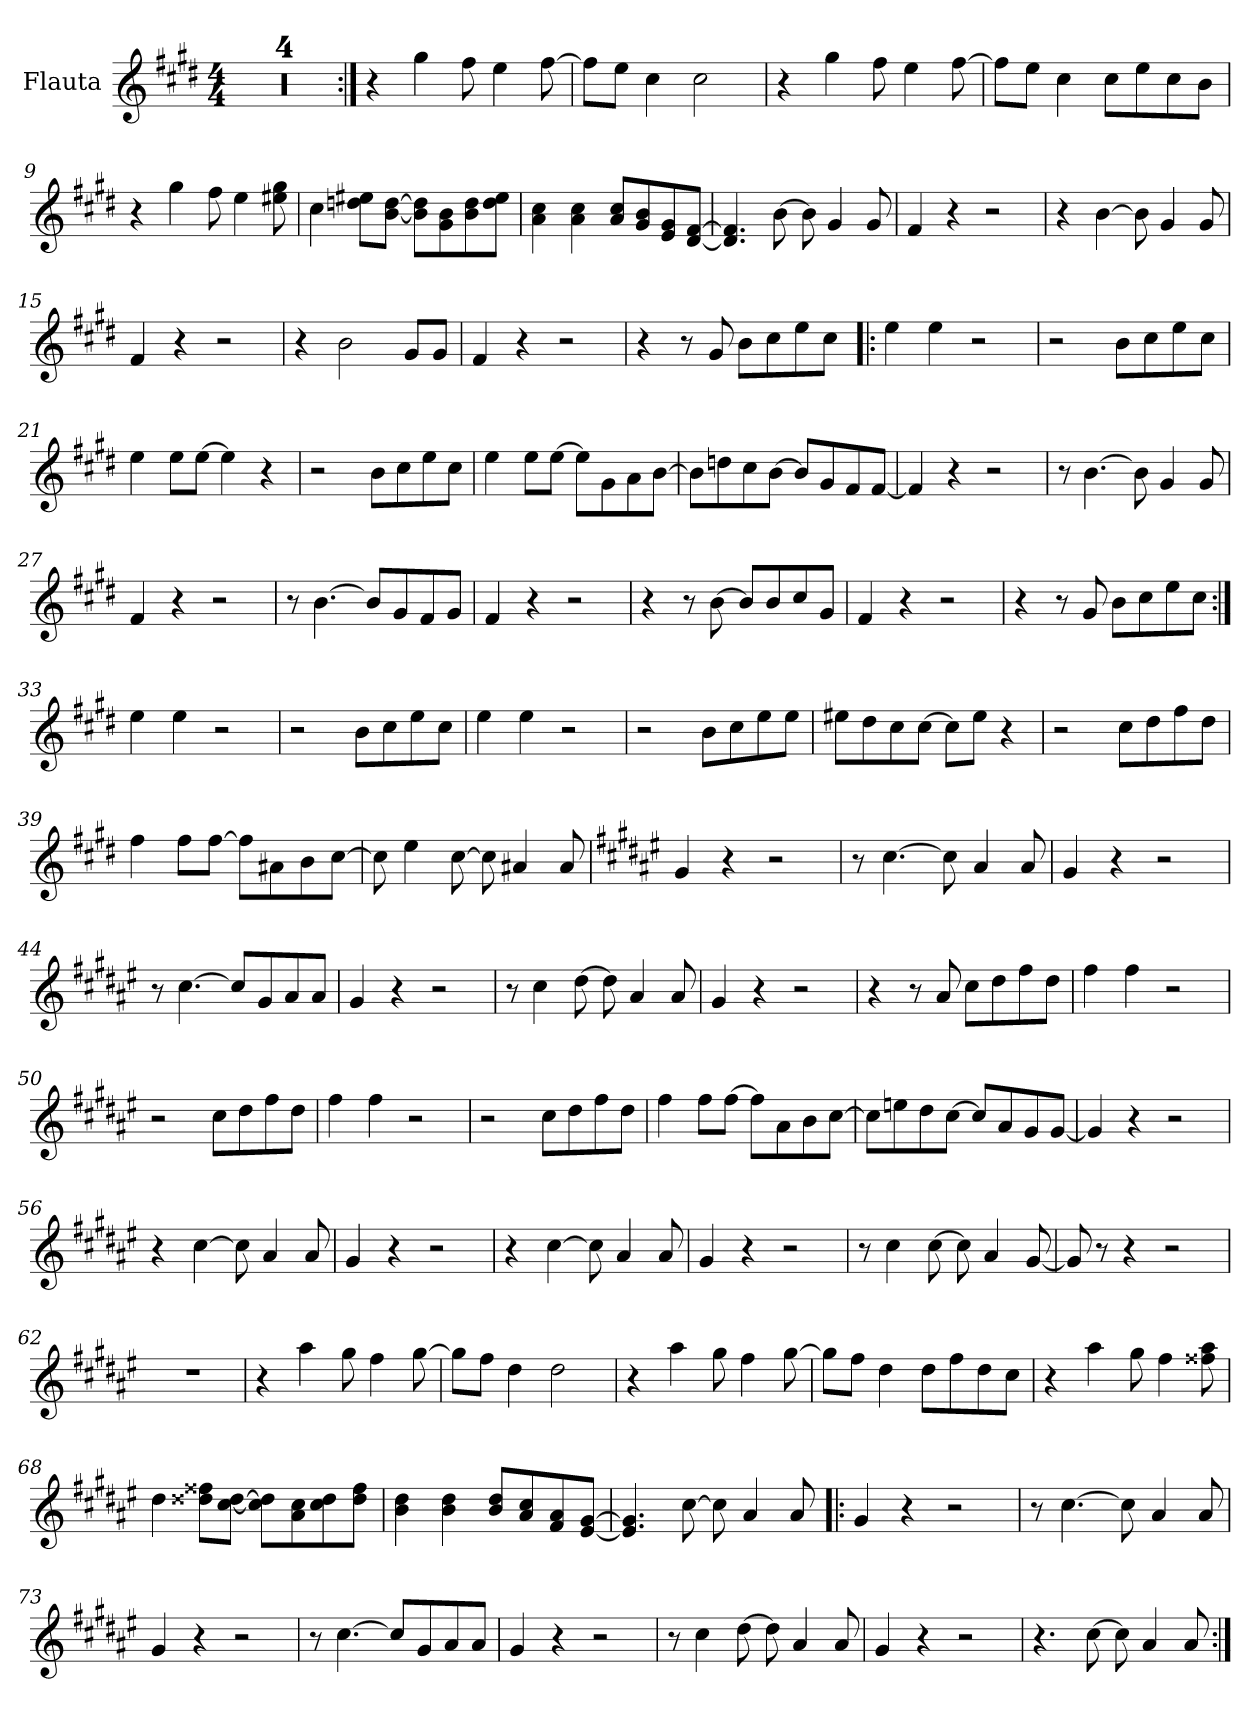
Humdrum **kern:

**kern
*part1
*staff1
*I"Flauta
*I'Fl.
*clefG2
*k[f#c#g#d#]
*M4/4
*MM122
=1
1r
=2
1r
=3
1r
=4
1r
=5:|!
4r
4gg#\
8ff#\
4ee\
[8ff#\
=6
8ff#\L]
8ee\J
4cc#\
2cc#\
=7
4r
4gg#\
8ff#\
4ee\
[8ff#\
!!LO:LB:g=z
=8
8ff#\L]
8ee\J
4cc#\
8cc#\L
8ee\
8cc#\
8b\J
=9
4r
4gg#\
8ff#\
4ee\
8ee#X\ 8gg#\
=10
4cc#\
8ddn\ 8ee#X\L
[8b\ [8dd\J
8b\] 8dd\]L
8g#\ 8b\
8b\ 8dd\
8dd\ 8ee#\J
=11
4a\ 4cc#\
4a\ 4cc#\
8a/ 8cc#/L
8g#/ 8b/
8e/ 8g#/
[8d#/ [8f#/J
=12
4.d#/] 4.f#/]
[8b\
8b\]
4g#/
8g#/
!!LO:LB:g=z
=13
4f#/
4r
2r
=14
4r
[4b\
8b\]
4g#/
8g#/
=15
4f#/
4r
2r
=16
4r
2b\
8g#/L
8g#/J
=17
4f#/
4r
2r
=18
4r
8r
8g#/
8b\L
8cc#\
8ee\
8cc#\J
!!LO:LB:g=z
=19!|:
4ee\
4ee\
2r
=20
2r
8b\L
8cc#\
8ee\
8cc#\J
=21
4ee\
8ee\L
[8ee\J
4ee\]
4r
=22
2r
8b\L
8cc#\
8ee\
8cc#\J
=23
4ee\
8ee\L
[8ee\J
8ee\L]
8g#\
8a\
[8b\J
!!LO:LB:g=z
=24
8b\L]
8ddn\
8cc#\
[8b\J
8b/L]
8g#/
8f#/
[8f#/J
=25
4f#/]
4r
2r
=26
8r
[4.b\
8b\]
4g#/
8g#/
=27
4f#/
4r
2r
=28
8r
[4.b\
8b/L]
8g#/
8f#/
8g#/J
=29
4f#/
4r
2r
!!LO:LB:g=z
=30
4r
8r
[8b\
8b/L]
8b/
8cc#/
8g#/J
=31
4f#/
4r
2r
=32
4r
8r
8g#/
8b\L
8cc#\
8ee\
8cc#\J
=33:|!
4ee\
4ee\
2r
=34
2r
8b\L
8cc#\
8ee\
8cc#\J
=35
4ee\
4ee\
2r
!!LO:LB:g=z
=36
2r
8b\L
8cc#\
8ee\
8ee\J
=37
8ee#X\L
8dd#\
8cc#\
[8cc#\J
8cc#\L]
8ee#\J
4r
=38
2r
8cc#\L
8dd#\
8ff#\
8dd#\J
=39
4ff#\
8ff#\L
[8ff#\J
8ff#\L]
8a#X\
8b\
[8cc#\J
!!LO:LB:g=z
=40
8cc#\]
4ee\
[8cc#\
8cc#\]
4a#X/
8a#/
=41
*k[f#c#g#d#a#e#]
4g#/
4r
2r
=42
8r
[4.cc#\
8cc#\]
4a#/
8a#/
=43
4g#/
4r
2r
=44
8r
[4.cc#\
8cc#/L]
8g#/
8a#/
8a#/J
!!LO:LB:g=z
=45
4g#/
4r
2r
=46
8r
4cc#\
[8dd#\
8dd#\]
4a#/
8a#/
=47
4g#/
4r
2r
=48
4r
8r
8a#/
8cc#\L
8dd#\
8ff#\
8dd#\J
=49
4ff#\
4ff#\
2r
=50
2r
8cc#\L
8dd#\
8ff#\
8dd#\J
!!LO:LB:g=z
=51
4ff#\
4ff#\
2r
=52
2r
8cc#\L
8dd#\
8ff#\
8dd#\J
=53
4ff#\
8ff#\L
[8ff#\J
8ff#\L]
8a#\
8b\
[8cc#\J
=54
8cc#\L]
8een\
8dd#\
[8cc#\J
8cc#/L]
8a#/
8g#/
[8g#/J
=55
4g#/]
4r
2r
!!LO:PB:g=z
=56
4r
[4cc#\
8cc#\]
4a#/
8a#/
=57
4g#/
4r
2r
=58
4r
[4cc#\
8cc#\]
4a#/
8a#/
=59
4g#/
4r
2r
=60
8r
4cc#\
[8cc#\
8cc#\]
4a#/
[8g#/
!!LO:LB:g=z
=61
8g#/]
8r
4r
2r
=62
1r
=63
4r
4aa#\
8gg#\
4ff#\
[8gg#\
=64
8gg#\L]
8ff#\J
4dd#\
2dd#\
=65
4r
4aa#\
8gg#\
4ff#\
[8gg#\
=66
8gg#\L]
8ff#\J
4dd#\
8dd#\L
8ff#\
8dd#\
8cc#\J
!!LO:LB:g=z
=67
4r
4aa#\
8gg#\
4ff#\
8ff##X\ 8aa#\
=68
4dd#\
8dd##X\ 8ff##X\L
[8cc#\ [8dd##\J
8cc#\] 8dd##\]L
8a#\ 8cc#\
8cc#\ 8dd##\
8dd##\ 8ff##\J
=69
4b\ 4dd#\
4b\ 4dd#\
8b/ 8dd#/L
8a#/ 8cc#/
8f#/ 8a#/
[8e#/ [8g#/J
=70
4.e#/] 4.g#/]
[8cc#\
8cc#\]
4a#/
8a#/
=71!|:
4g#/
4r
2r
!!LO:LB:g=z
=72
8r
[4.cc#\
8cc#\]
4a#/
8a#/
=73
4g#/
4r
2r
=74
8r
[4.cc#\
8cc#/L]
8g#/
8a#/
8a#/J
=75
4g#/
4r
2r
=76
8r
4cc#\
[8dd#\
8dd#\]
4a#/
8a#/
=77
4g#/
4r
2r
!!LO:LB:g=z
=78
4.r
[8cc#\
8cc#\]
4a#/
8a#/
=:|!
*-
